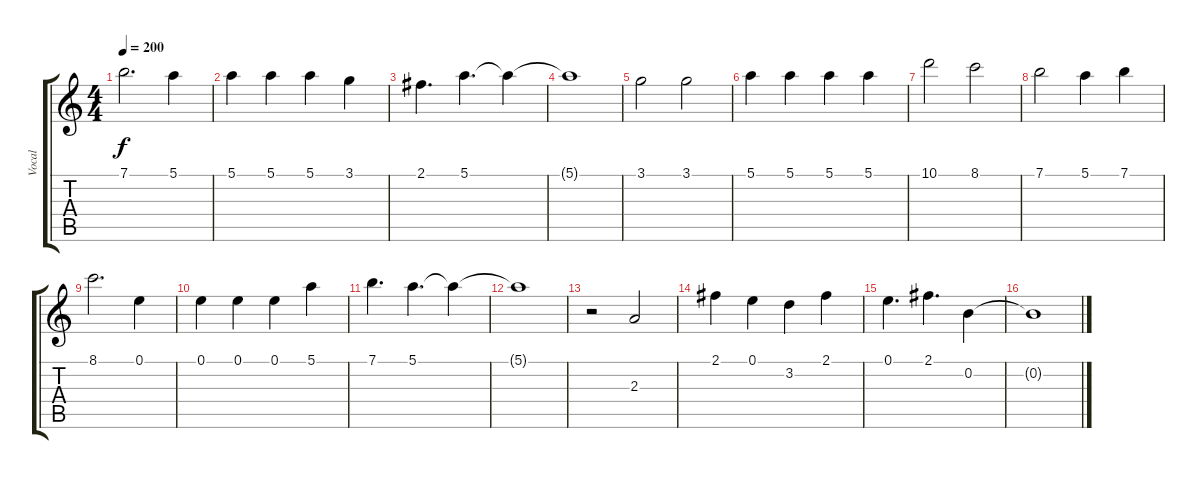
\track ("Vocal" "Vocal") {instrument acousticguitarsteel}
\staff {score tabs}
\tuning (E4 B3 G3 D3 A2 E2) {hide}
\ts (4 4)
\tempo 200
\clef g2
\ks c
7.1.2{d dy f} 5.1.4 |
5.1.4 5.1.4 5.1.4 3.1.4 |
2.1.4{d} 5.1.4{d} 5.1{t}.4 |
5.1{t}.1 |
3.1.2 3.1.2 |
5.1.4 5.1.4 5.1.4 5.1.4 |
10.1.2 8.1.2 |
7.1.2 5.1.4 7.1.4 |
8.1.2{d} 0.1.4 |
0.1.4 0.1.4 0.1.4 5.1.4 |
7.1.4{d} 5.1.4{d} 5.1{t}.4 |
5.1{t}.1 |
r.2 2.3.2 |
2.1.4 0.1.4 3.2.4 2.1.4 |
0.1.4{d} 2.1.4{d} 0.2.4 |
0.2{t}.1
